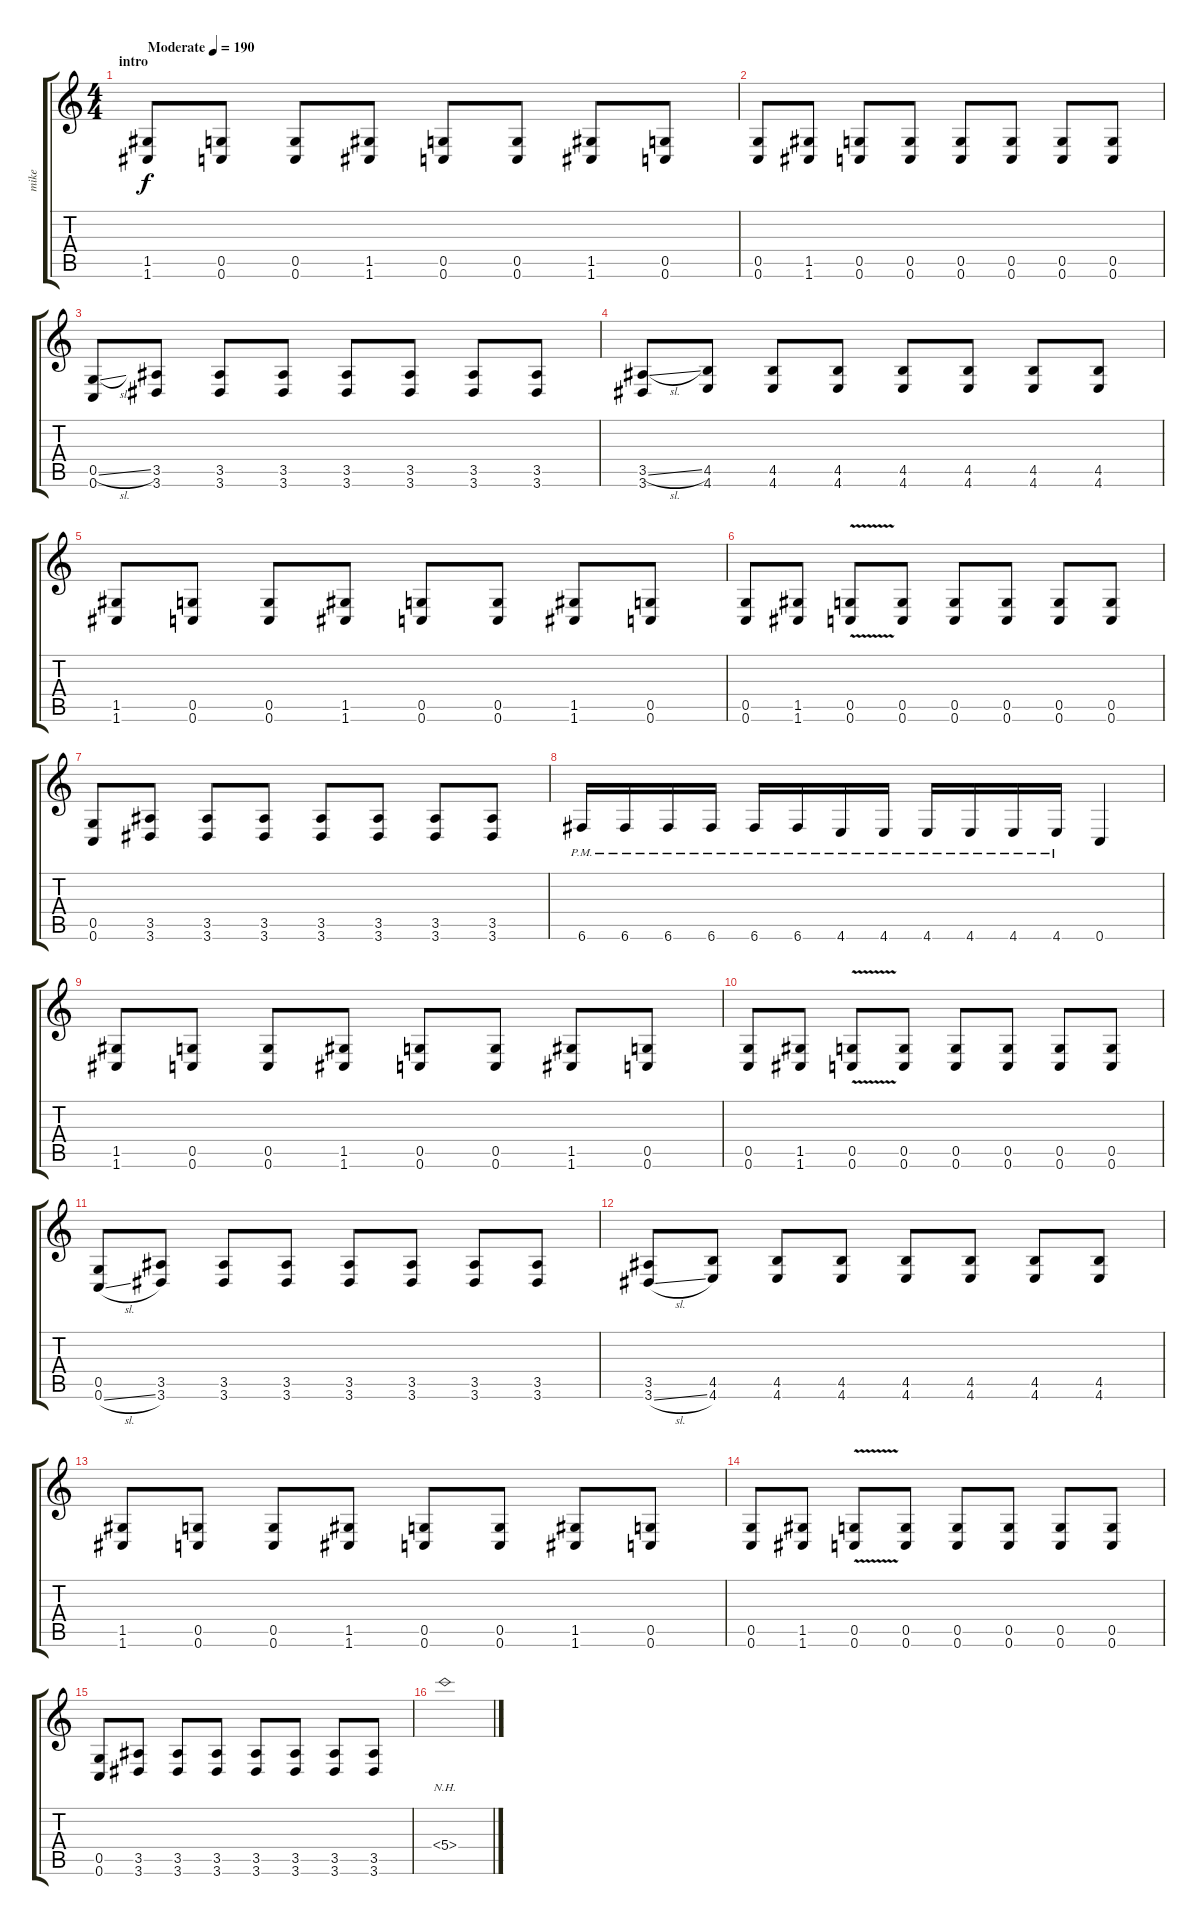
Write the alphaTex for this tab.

\track ("mike" "mike") {instrument distortionguitar}
\staff {score tabs}
\tuning (D4 A3 F3 C3 G2 C2) {hide}
\ts (4 4)
\section ("" "intro")
\tempo (190 "Moderate")
\clef g2
\ks c
(1.5 1.6).8{dy f instrument distortionguitar} (0.5 0.6).8 (0.5 0.6).8 (1.5 1.6).8 (0.5 0.6).8 (0.5 0.6).8 (1.5 1.6).8 (0.5 0.6).8 |
(0.5 0.6).8 (1.5 1.6).8 (0.5 0.6).8 (0.5 0.6).8 (0.5 0.6).8 (0.5 0.6).8 (0.5 0.6).8 (0.5 0.6).8 |
(0.5{sl} 0.6).8 (3.5 3.6).8 (3.5 3.6).8 (3.5 3.6).8 (3.5 3.6).8 (3.5 3.6).8 (3.5 3.6).8 (3.5 3.6).8 |
(3.5{sl} 3.6).8 (4.5 4.6).8 (4.5 4.6).8 (4.5 4.6).8 (4.5 4.6).8 (4.5 4.6).8 (4.5 4.6).8 (4.5 4.6).8 |
(1.5 1.6).8 (0.5 0.6).8 (0.5 0.6).8 (1.5 1.6).8 (0.5 0.6).8 (0.5 0.6).8 (1.5 1.6).8 (0.5 0.6).8 |
(0.5 0.6).8 (1.5 1.6).8 (0.5{v} 0.6).8 (0.5 0.6).8 (0.5 0.6).8 (0.5 0.6).8 (0.5 0.6).8 (0.5 0.6).8 |
(0.5 0.6).8 (3.5 3.6).8 (3.5 3.6).8 (3.5 3.6).8 (3.5 3.6).8 (3.5 3.6).8 (3.5 3.6).8 (3.5 3.6).8 |
6.6{pm}.16 6.6{pm}.16 6.6{pm}.16 6.6{pm}.16 6.6{pm}.16 6.6{pm}.16 4.6{pm}.16 4.6{pm}.16 4.6{pm}.16 4.6{pm}.16 4.6{pm}.16 4.6{pm}.16 0.6.4 |
(1.5 1.6).8 (0.5 0.6).8 (0.5 0.6).8 (1.5 1.6).8 (0.5 0.6).8 (0.5 0.6).8 (1.5 1.6).8 (0.5 0.6).8 |
(0.5 0.6).8 (1.5 1.6).8 (0.5{v} 0.6).8 (0.5 0.6).8 (0.5 0.6).8 (0.5 0.6).8 (0.5 0.6).8 (0.5 0.6).8 |
(0.5 0.6{sl}).8 (3.5 3.6).8 (3.5 3.6).8 (3.5 3.6).8 (3.5 3.6).8 (3.5 3.6).8 (3.5 3.6).8 (3.5 3.6).8 |
(3.5 3.6{sl}).8 (4.5 4.6).8 (4.5 4.6).8 (4.5 4.6).8 (4.5 4.6).8 (4.5 4.6).8 (4.5 4.6).8 (4.5 4.6).8 |
(1.5 1.6).8 (0.5 0.6).8 (0.5 0.6).8 (1.5 1.6).8 (0.5 0.6).8 (0.5 0.6).8 (1.5 1.6).8 (0.5 0.6).8 |
(0.5 0.6).8 (1.5 1.6).8 (0.5{v} 0.6).8 (0.5 0.6).8 (0.5 0.6).8 (0.5 0.6).8 (0.5 0.6).8 (0.5 0.6).8 |
(0.5 0.6).8 (3.5 3.6).8 (3.5 3.6).8 (3.5 3.6).8 (3.5 3.6).8 (3.5 3.6).8 (3.5 3.6).8 (3.5 3.6).8 |
5.4{nh}.1
